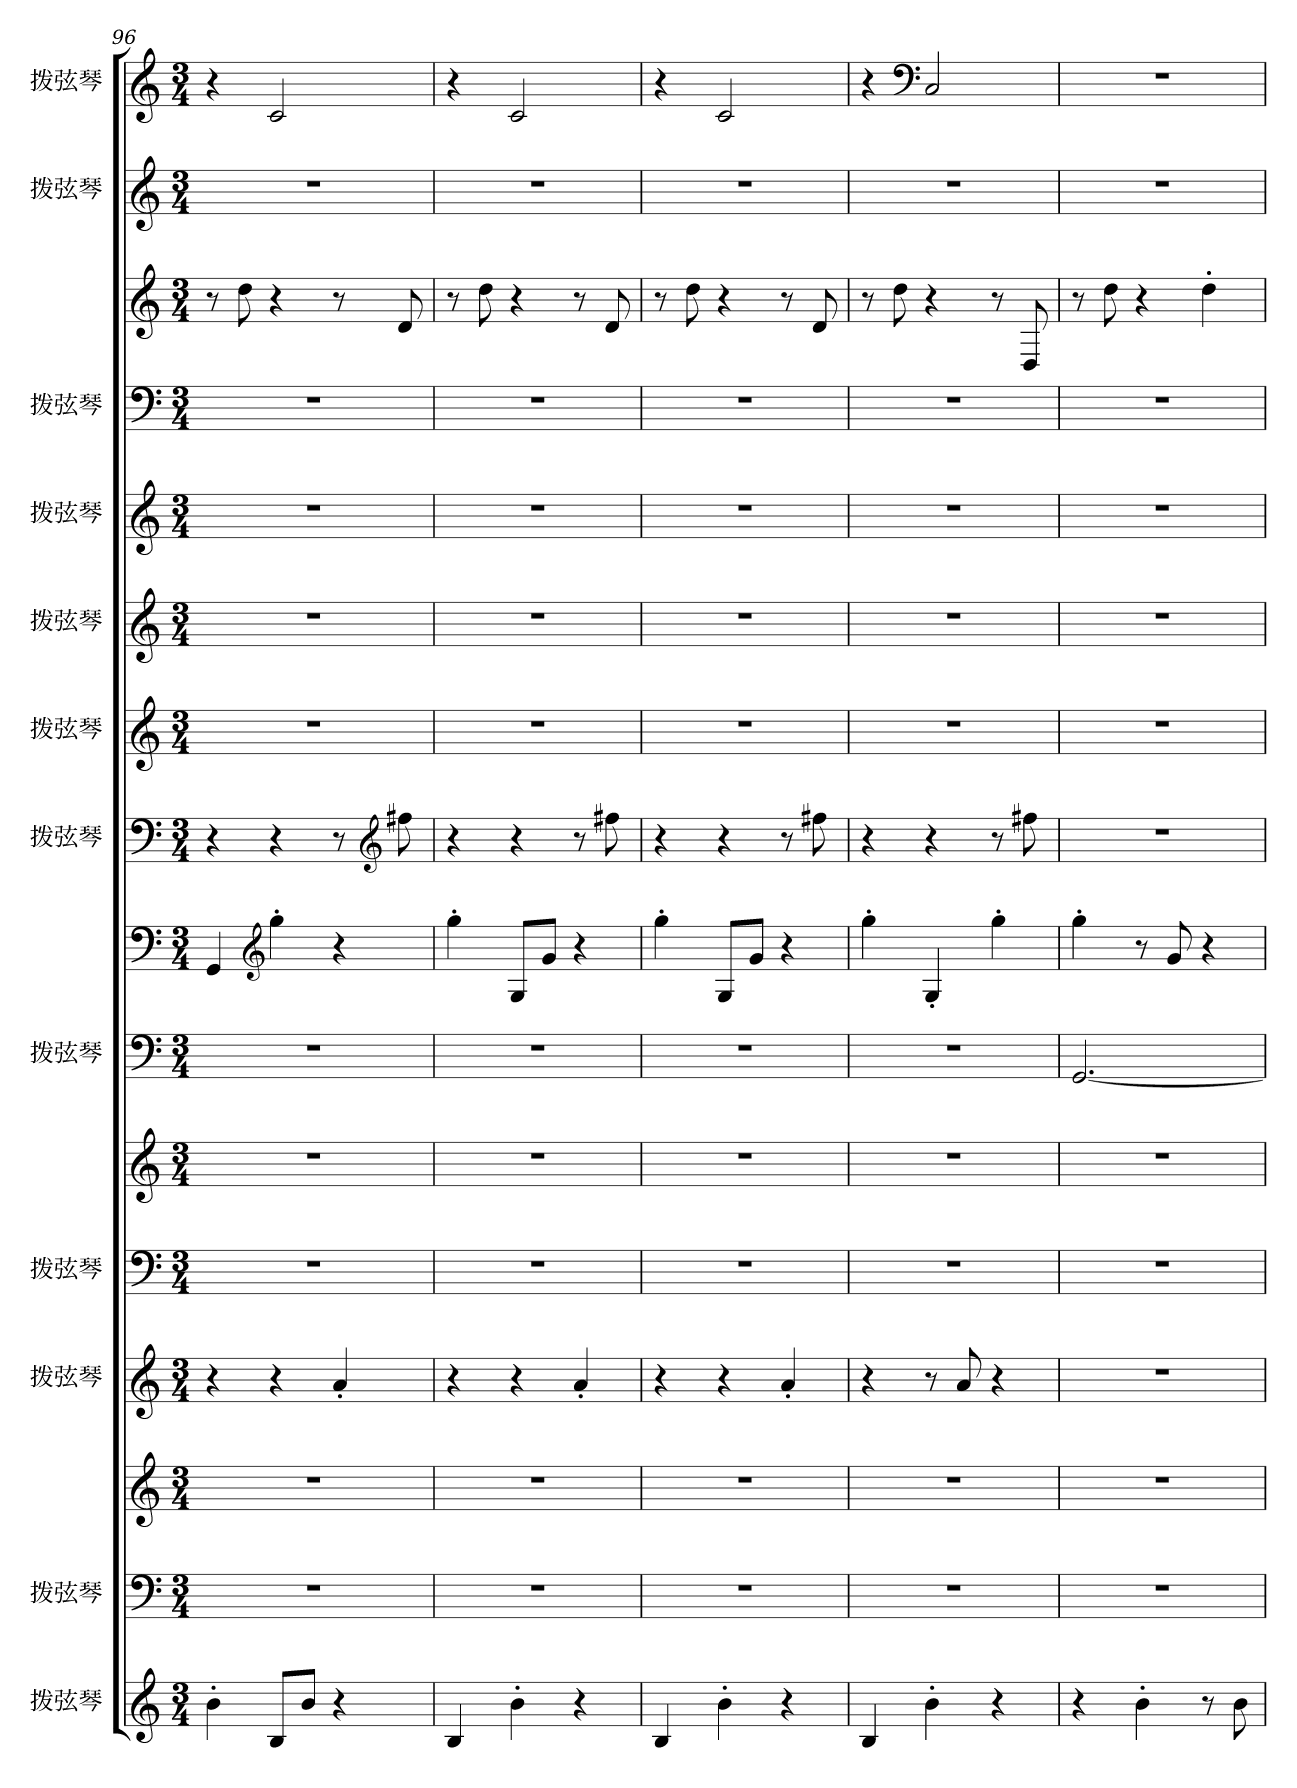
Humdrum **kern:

**kern	**kern	**kern	**kern	**kern	**kern	**kern	**kern	**kern	**kern	**kern	**kern	**kern	**kern	**kern	**kern
*part12	*part11	*part11	*part10	*part9	*part9	*part8	*part8	*part7	*part6	*part5	*part4	*part3	*part3	*part2	*part1
*staff16	*staff15	*staff14	*staff13	*staff12	*staff11	*staff10	*staff9	*staff8	*staff7	*staff6	*staff5	*staff4	*staff3	*staff2	*staff1
*I"拨弦琴	*I"拨弦琴	*	*I"拨弦琴	*I"拨弦琴	*	*I"拨弦琴	*	*I"拨弦琴	*I"拨弦琴	*I"拨弦琴	*I"拨弦琴	*I"拨弦琴	*	*I"拨弦琴	*I"拨弦琴
*clefG2	*clefF4	*clefG2	*clefG2	*clefF4	*clefG2	*clefF4	*clefF4	*clefF4	*clefG2	*clefG2	*clefG2	*clefF4	*clefG2	*clefG2	*clefG2
*k[]	*k[]	*k[]	*k[]	*k[]	*k[]	*k[]	*k[]	*k[]	*k[]	*k[]	*k[]	*k[]	*k[]	*k[]	*k[]
*M3/4	*M3/4	*M3/4	*M3/4	*M3/4	*M3/4	*M3/4	*M3/4	*M3/4	*M3/4	*M3/4	*M3/4	*M3/4	*M3/4	*M3/4	*M3/4
=96	=96	=96	=96	=96	=96	=96	=96	=96	=96	=96	=96	=96	=96	=96	=96
4b'\	2.r	2.r	4r	2.r	2.r	2.r	4GG/	4r	2.r	2.r	2.r	2.r	8r	2.r	4r
.	.	.	.	.	.	.	.	.	.	.	.	.	8dd\	.	.
*	*	*	*	*	*	*	*clefG2	*	*	*	*	*	*	*	*
8B/L	.	.	4r	.	.	.	4gg'\	4r	.	.	.	.	4r	.	2c/
8b/J	.	.	.	.	.	.	.	.	.	.	.	.	.	.	.
4r	.	.	4a'/	.	.	.	4r	8r	.	.	.	.	8r	.	.
*	*	*	*	*	*	*	*	*clefG2	*	*	*	*	*	*	*
.	.	.	.	.	.	.	.	8ff#X\	.	.	.	.	8d/	.	.
=97	=97	=97	=97	=97	=97	=97	=97	=97	=97	=97	=97	=97	=97	=97	=97
4B/	2.r	2.r	4r	2.r	2.r	2.r	4gg'\	4r	2.r	2.r	2.r	2.r	8r	2.r	4r
.	.	.	.	.	.	.	.	.	.	.	.	.	8dd\	.	.
4b'\	.	.	4r	.	.	.	8G/L	4r	.	.	.	.	4r	.	2c/
.	.	.	.	.	.	.	8g/J	.	.	.	.	.	.	.	.
4r	.	.	4a'/	.	.	.	4r	8r	.	.	.	.	8r	.	.
.	.	.	.	.	.	.	.	8ff#X\	.	.	.	.	8d/	.	.
!!LO:PB:g=z
=98	=98	=98	=98	=98	=98	=98	=98	=98	=98	=98	=98	=98	=98	=98	=98
4B/	2.r	2.r	4r	2.r	2.r	2.r	4gg'\	4r	2.r	2.r	2.r	2.r	8r	2.r	4r
.	.	.	.	.	.	.	.	.	.	.	.	.	8dd\	.	.
4b'\	.	.	4r	.	.	.	8G/L	4r	.	.	.	.	4r	.	2c/
.	.	.	.	.	.	.	8g/J	.	.	.	.	.	.	.	.
4r	.	.	4a'/	.	.	.	4r	8r	.	.	.	.	8r	.	.
.	.	.	.	.	.	.	.	8ff#X\	.	.	.	.	8d/	.	.
=99	=99	=99	=99	=99	=99	=99	=99	=99	=99	=99	=99	=99	=99	=99	=99
4B/	2.r	2.r	4r	2.r	2.r	2.r	4gg'\	4r	2.r	2.r	2.r	2.r	8r	2.r	4r
.	.	.	.	.	.	.	.	.	.	.	.	.	8dd\	.	.
*	*	*	*	*	*	*	*	*	*	*	*	*	*	*	*clefF4
4b'\	.	.	8r	.	.	.	4G'/	4r	.	.	.	.	4r	.	2C/
.	.	.	8a/	.	.	.	.	.	.	.	.	.	.	.	.
4r	.	.	4r	.	.	.	4gg'\	8r	.	.	.	.	8r	.	.
.	.	.	.	.	.	.	.	8ff#X\	.	.	.	.	8D/	.	.
=100	=100	=100	=100	=100	=100	=100	=100	=100	=100	=100	=100	=100	=100	=100	=100
4r	2.r	2.r	2.r	2.r	2.r	[2.GG/	4gg'\	2.r	2.r	2.r	2.r	2.r	8r	2.r	2.r
.	.	.	.	.	.	.	.	.	.	.	.	.	8dd\	.	.
4b'\	.	.	.	.	.	.	8r	.	.	.	.	.	4r	.	.
.	.	.	.	.	.	.	8g/	.	.	.	.	.	.	.	.
8r	.	.	.	.	.	.	4r	.	.	.	.	.	4dd'\	.	.
8b\	.	.	.	.	.	.	.	.	.	.	.	.	.	.	.
=	=	=	=	=	=	=	=	=	=	=	=	=	=	=	=
*-	*-	*-	*-	*-	*-	*-	*-	*-	*-	*-	*-	*-	*-	*-	*-
